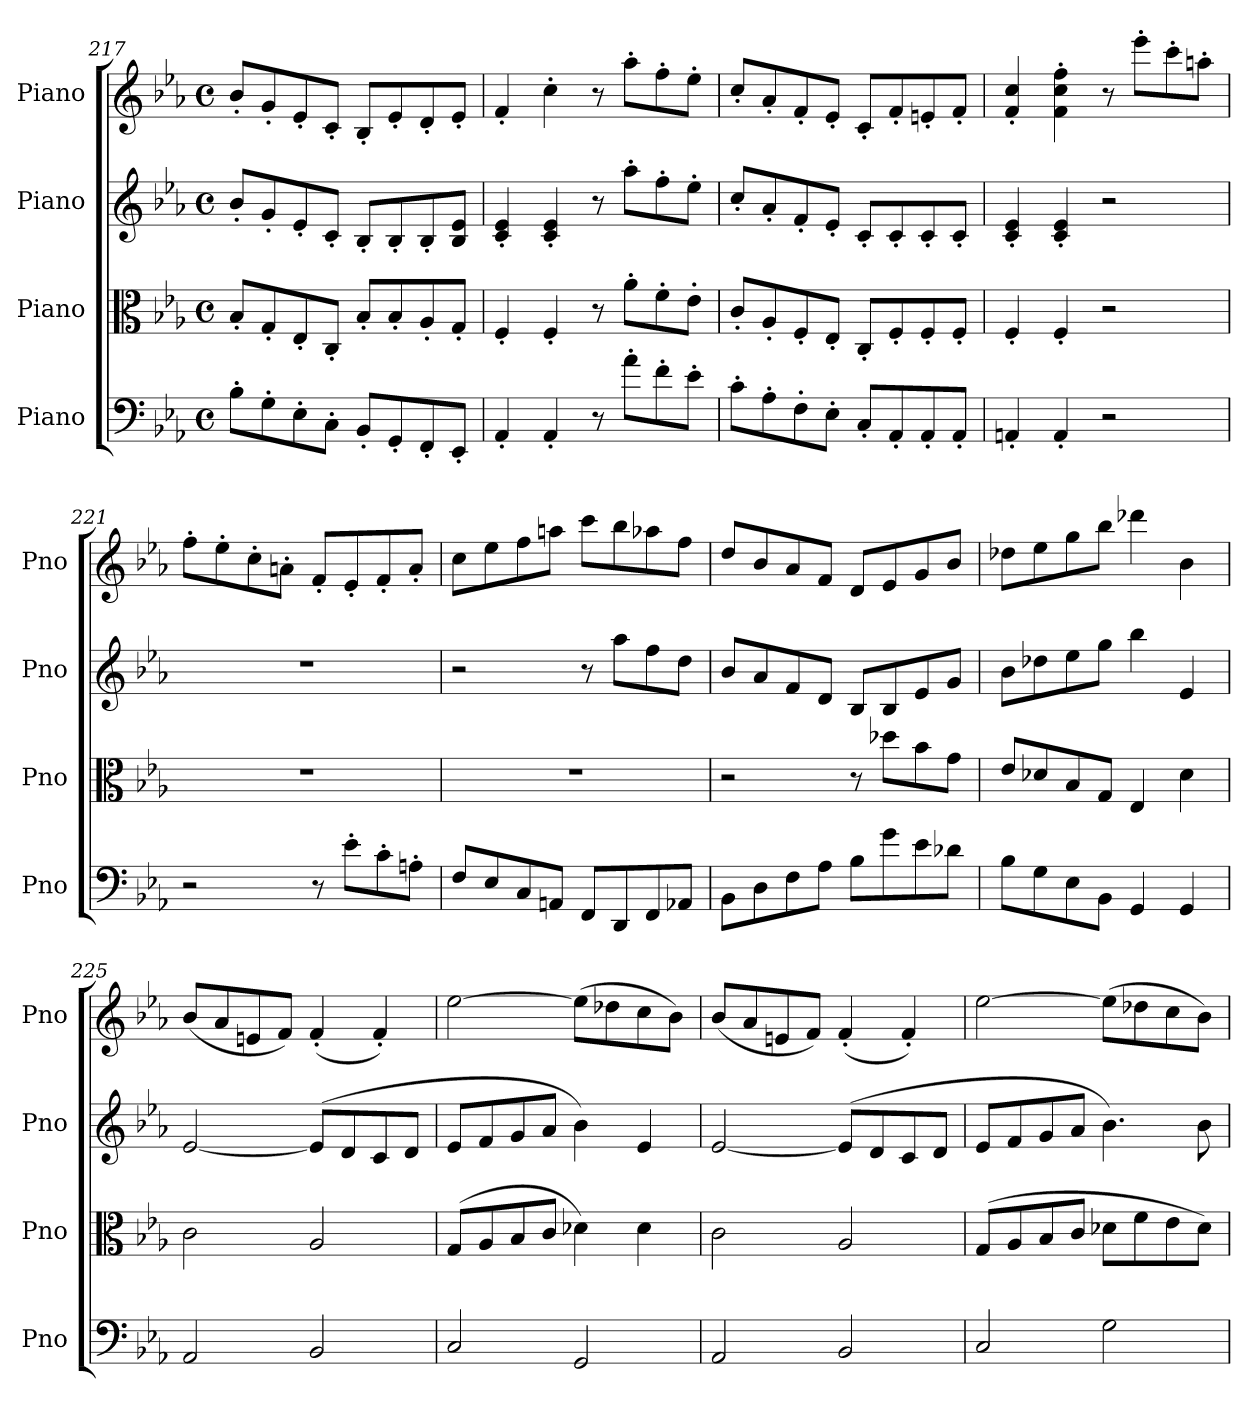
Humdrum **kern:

**kern	**kern	**kern	**kern
*part4	*part3	*part2	*part1
*staff4	*staff3	*staff2	*staff1
*I"Piano	*I"Piano	*I"Piano	*I"Piano
*I'Pno	*I'Pno	*I'Pno	*I'Pno
*clefF4	*clefC3	*clefG2	*clefG2
*k[b-e-a-]	*k[b-e-a-]	*k[b-e-a-]	*k[b-e-a-]
*M4/4	*M4/4	*M4/4	*M4/4
*met(c)	*met(c)	*met(c)	*met(c)
=217	=217	=217	=217
8B-'\L	8B-'/L	8b-'/L	8b-'/L
8G'\	8G'/	8g'/	8g'/
8E-'\	8E-'/	8e-'/	8e-'/
8C'\J	8C'/J	8c'/J	8c'/J
8BB-'/L	8B-'/L	8B-'/L	8B-'/L
8GG'/	8B-'/	8B-'/	8e-'/
8FF'/	8A-'/	8B-'/	8d'/
8EE-'/J	8G'/J	8B-/ 8e-/J	8e-'/J
=218	=218	=218	=218
4AA-'/	4F'/	4c/' 4e-/'	4f'/
4AA-'/	4F'/	4c/' 4e-/'	4cc'\
8r	8r	8r	8r
8a-'\L	8a-'\L	8aa-'\L	8aa-'\L
8f'\	8f'\	8ff'\	8ff'\
8e-'\J	8e-'\J	8ee-'\J	8ee-'\J
=219	=219	=219	=219
8c'\L	8c'/L	8cc'/L	8cc'/L
8A-'\	8A-'/	8a-'/	8a-'/
8F'\	8F'/	8f'/	8f'/
8E-'\J	8E-'/J	8e-'/J	8e-'/J
8C'/L	8C'/L	8c'/L	8c'/L
8AA-'/	8F'/	8c'/	8f'/
8AA-'/	8F'/	8c'/	8en'/
8AA-'/J	8F'/J	8c'/J	8f'/J
=220	=220	=220	=220
4AAn'/	4F'/	4c/' 4e-/'	4f/' 4cc/'
4AA'/	4F'/	4c/' 4e-/'	4f\' 4cc\' 4ff\'
2r	2r	2r	8r
.	.	.	8eee-'\L
.	.	.	8ccc'\
.	.	.	8aan'\J
=221	=221	=221	=221
2r	1r	1r	8ff'\L
.	.	.	8ee-'\
.	.	.	8cc'\
.	.	.	8an'\J
8r	.	.	8f'/L
8e-'\L	.	.	8e-'/
8c'\	.	.	8f'/
8An'\J	.	.	8a'/J
=222	=222	=222	=222
8F/L	1r	2r	8cc\L
8E-/	.	.	8ee-\
8C/	.	.	8ff\
8AAn/J	.	.	8aan\J
8FF/L	.	8r	8ccc\L
8DD/	.	8aa-\L	8bb-\
8FF/	.	8ff\	8aa-X\
8AA-X/J	.	8dd\J	8ff\J
=223	=223	=223	=223
8BB-\L	2r	8b-/L	8dd/L
8D\	.	8a-/	8b-/
8F\	.	8f/	8a-/
8A-\J	.	8d/J	8f/J
8B-\L	8r	8B-/L	8d/L
8g\	8dd-X\L	8B-/	8e-/
8e-\	8b-\	8e-/	8g/
8d-X\J	8g\J	8g/J	8b-/J
!!LO:LB:g=z
=224	=224	=224	=224
8B-\L	8e-/L	8b-\L	8dd-X\L
8G\	8d-X/	8dd-X\	8ee-\
8E-\	8B-/	8ee-\	8gg\
8BB-\J	8G/J	8gg\J	8bb-\J
4GG/	4E-/	4bb-\	4ddd-X\
4GG/	4d-\	4e-/	4b-\
=225	=225	=225	=225
2AA-/	2c\	[2e-/	(8b-/L
.	.	.	8a-/
.	.	.	8en/
.	.	.	8f/J)
2BB-/	2A-/	(8e-/L]	(4f'/
.	.	8d/	.
.	.	8c/	4f'/)
.	.	8d/J	.
=226	=226	=226	=226
2C/	(8G/L	8e-/L	[2ee-\
.	8A-/	8f/	.
.	8B-/	8g/	.
.	8c/J	8a-/J	.
2GG/	4d-X\)	4b-\)	(8ee-\L]
.	.	.	8dd-X\
.	4d-\	4e-/	8cc\
.	.	.	8b-\J)
=227	=227	=227	=227
2AA-/	2c\	[2e-/	(8b-/L
.	.	.	8a-/
.	.	.	8en/
.	.	.	8f/J)
2BB-/	2A-/	(>8e-/L]	(4f'/
.	.	8d/	.
.	.	8c/	4f'/)
.	.	8d/J	.
=228	=228	=228	=228
2C/	(8G/L	8e-/L	[2ee-\
.	8A-/	8f/	.
.	8B-/	8g/	.
.	8c/J	8a-/J	.
2G\	8d-X\L	4.b-\)	(8ee-\L]
.	8f\	.	8dd-X\
.	8e-\	.	8cc\
.	8d-\J)	8b-\	8b-\J)
=	=	=	=
*-	*-	*-	*-
